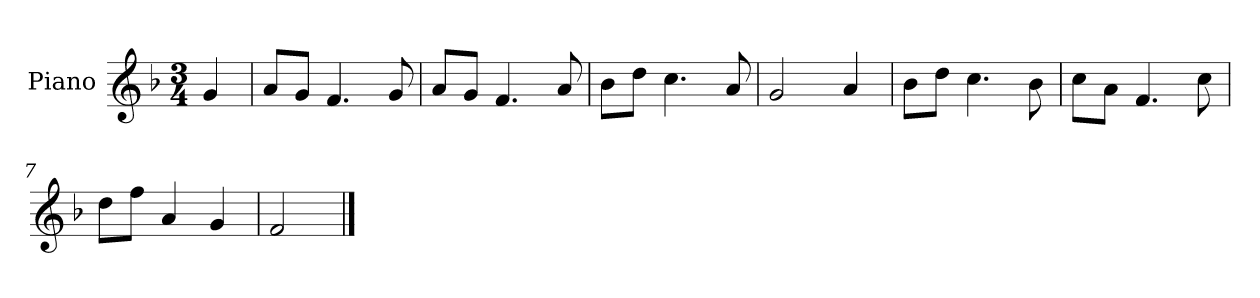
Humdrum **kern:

**kern
*part1
*staff1
*I"Piano
*I'Pno.
*clefG2
*k[b-]
*M3/4
=
4g/
=1
8a/L
8g/J
4.f/
8g/
=2
8a/L
8g/J
4.f/
8a/
=3
8b-\L
8dd\J
4.cc\
8a/
=4
2g/
4a/
=5
8b-\L
8dd\J
4.cc\
8b-\
=6
8cc\L
8a\J
4.f/
8cc\
=7
8dd\L
8ff\J
4a/
4g/
=8
2f/
==
*-
